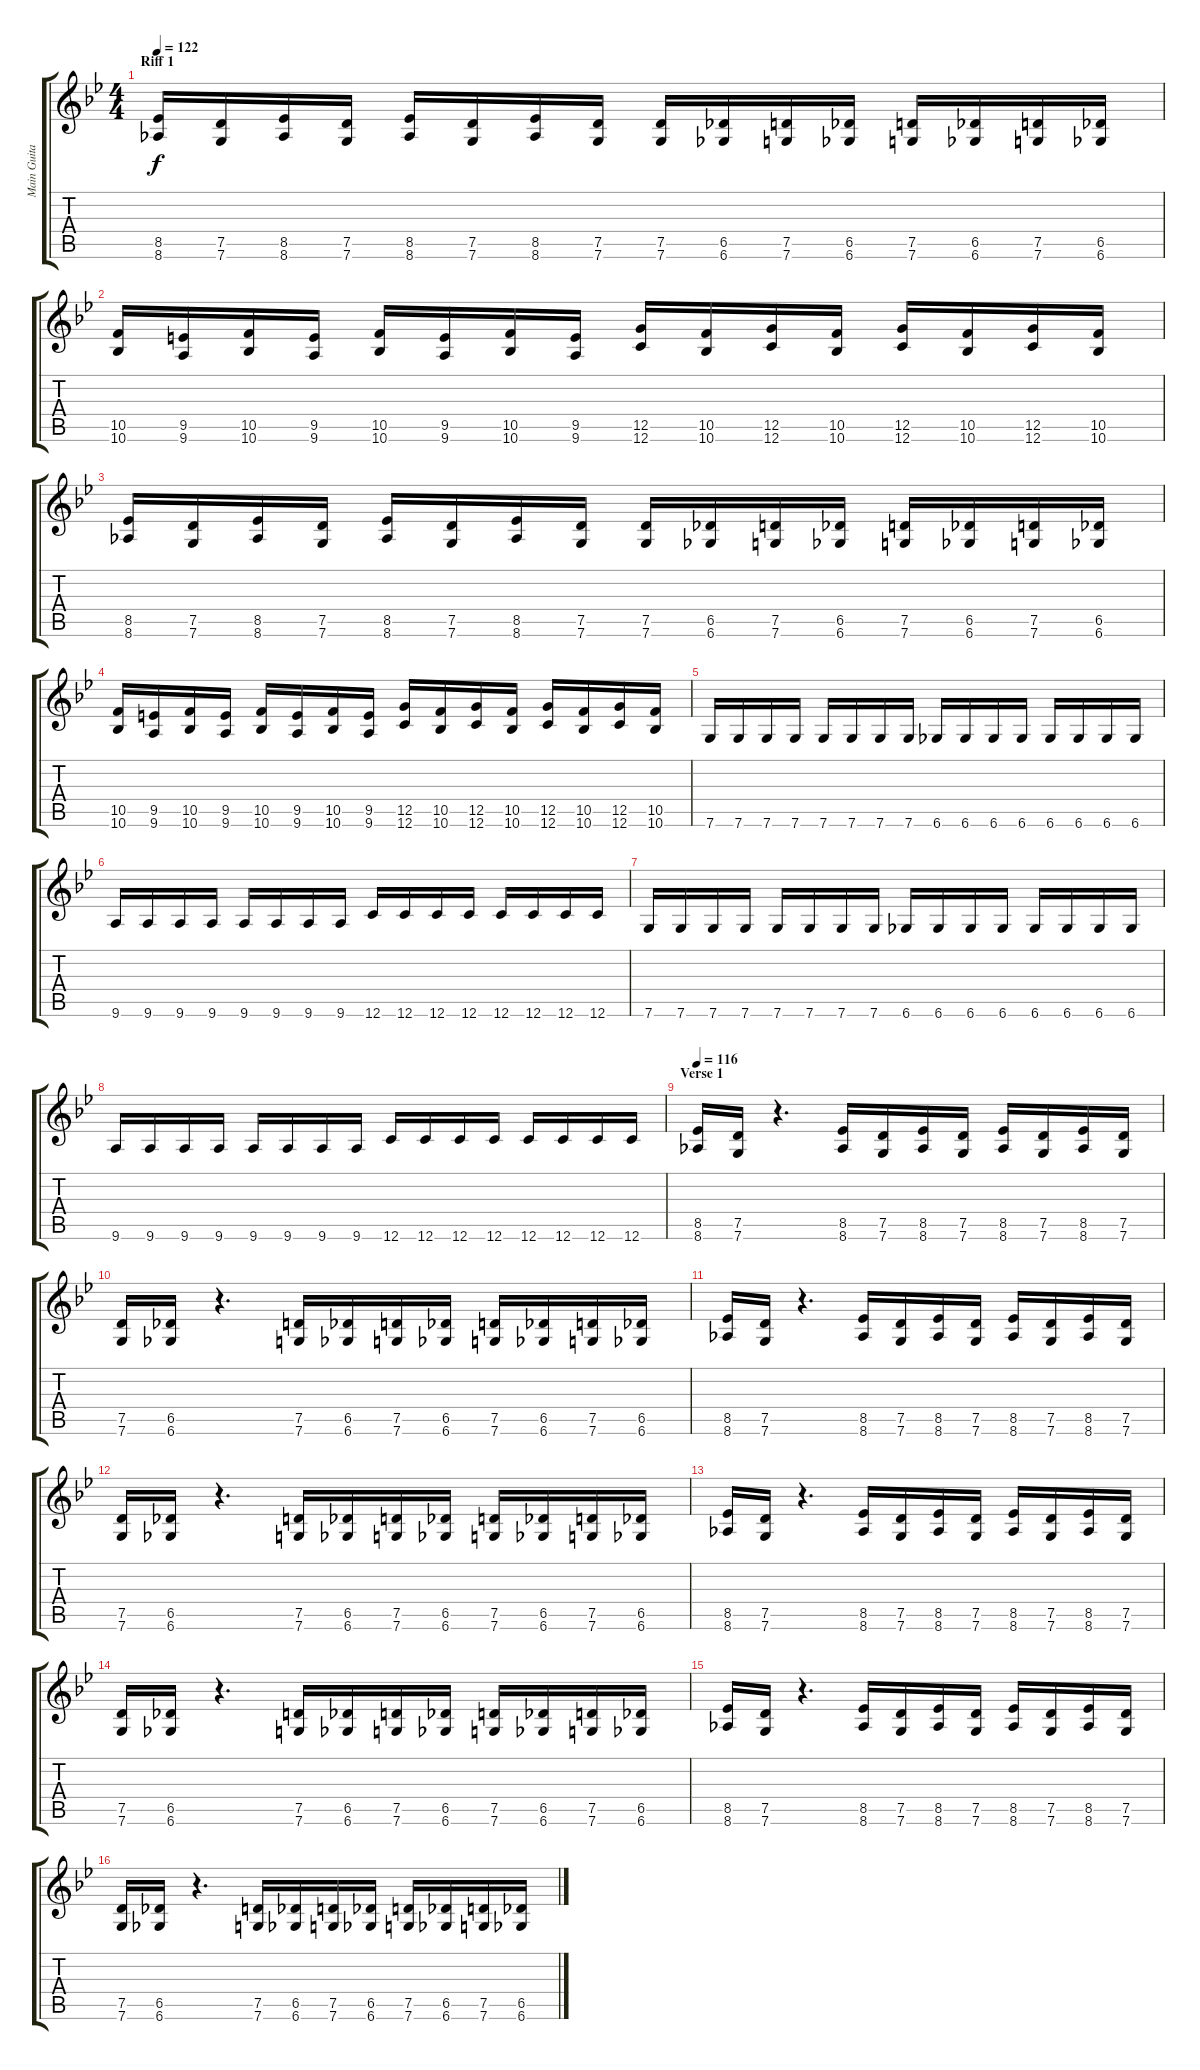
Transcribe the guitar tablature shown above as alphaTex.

\track ("Main Guitar" "Main Guita") {instrument overdrivenguitar}
\staff {score tabs}
\tuning (D4 A3 F3 C3 G2 C2) {hide}
\ts (4 4)
\section ("" "Riff 1")
\tempo 122
\clef g2
\ks gminor
(8.5 8.6).16{dy f} (7.5 7.6).16 (8.5 8.6).16 (7.5 7.6).16 (8.5 8.6).16 (7.5 7.6).16 (8.5 8.6).16 (7.5 7.6).16 (7.5 7.6).16 (6.5 6.6).16 (7.5 7.6).16 (6.5 6.6).16 (7.5 7.6).16 (6.5 6.6).16 (7.5 7.6).16 (6.5 6.6).16 |
(10.5 10.6).16 (9.5 9.6).16 (10.5 10.6).16 (9.5 9.6).16 (10.5 10.6).16 (9.5 9.6).16 (10.5 10.6).16 (9.5 9.6).16 (12.5 12.6).16 (10.5 10.6).16 (12.5 12.6).16 (10.5 10.6).16 (12.5 12.6).16 (10.5 10.6).16 (12.5 12.6).16 (10.5 10.6).16 |
(8.5 8.6).16 (7.5 7.6).16 (8.5 8.6).16 (7.5 7.6).16 (8.5 8.6).16 (7.5 7.6).16 (8.5 8.6).16 (7.5 7.6).16 (7.5 7.6).16 (6.5 6.6).16 (7.5 7.6).16 (6.5 6.6).16 (7.5 7.6).16 (6.5 6.6).16 (7.5 7.6).16 (6.5 6.6).16 |
(10.5 10.6).16 (9.5 9.6).16 (10.5 10.6).16 (9.5 9.6).16 (10.5 10.6).16 (9.5 9.6).16 (10.5 10.6).16 (9.5 9.6).16 (12.5 12.6).16 (10.5 10.6).16 (12.5 12.6).16 (10.5 10.6).16 (12.5 12.6).16 (10.5 10.6).16 (12.5 12.6).16 (10.5 10.6).16 |
7.6.16 7.6.16 7.6.16 7.6.16 7.6.16 7.6.16 7.6.16 7.6.16 6.6.16 6.6.16 6.6.16 6.6.16 6.6.16 6.6.16 6.6.16 6.6.16 |
9.6.16 9.6.16 9.6.16 9.6.16 9.6.16 9.6.16 9.6.16 9.6.16 12.6.16 12.6.16 12.6.16 12.6.16 12.6.16 12.6.16 12.6.16 12.6.16 |
7.6.16 7.6.16 7.6.16 7.6.16 7.6.16 7.6.16 7.6.16 7.6.16 6.6.16 6.6.16 6.6.16 6.6.16 6.6.16 6.6.16 6.6.16 6.6.16 |
9.6.16 9.6.16 9.6.16 9.6.16 9.6.16 9.6.16 9.6.16 9.6.16 12.6.16 12.6.16 12.6.16 12.6.16 12.6.16 12.6.16 12.6.16 12.6.16 |
\section ("" "Verse 1")
\tempo 116
(8.5 8.6).16 (7.5 7.6).16 r.4{d} (8.5 8.6).16 (7.5 7.6).16 (8.5 8.6).16 (7.5 7.6).16 (8.5 8.6).16 (7.5 7.6).16 (8.5 8.6).16 (7.5 7.6).16 |
(7.5 7.6).16 (6.5 6.6).16 r.4{d} (7.5 7.6).16 (6.5 6.6).16 (7.5 7.6).16 (6.5 6.6).16 (7.5 7.6).16 (6.5 6.6).16 (7.5 7.6).16 (6.5 6.6).16 |
(8.5 8.6).16 (7.5 7.6).16 r.4{d} (8.5 8.6).16 (7.5 7.6).16 (8.5 8.6).16 (7.5 7.6).16 (8.5 8.6).16 (7.5 7.6).16 (8.5 8.6).16 (7.5 7.6).16 |
(7.5 7.6).16 (6.5 6.6).16 r.4{d} (7.5 7.6).16 (6.5 6.6).16 (7.5 7.6).16 (6.5 6.6).16 (7.5 7.6).16 (6.5 6.6).16 (7.5 7.6).16 (6.5 6.6).16 |
(8.5 8.6).16 (7.5 7.6).16 r.4{d} (8.5 8.6).16 (7.5 7.6).16 (8.5 8.6).16 (7.5 7.6).16 (8.5 8.6).16 (7.5 7.6).16 (8.5 8.6).16 (7.5 7.6).16 |
(7.5 7.6).16 (6.5 6.6).16 r.4{d} (7.5 7.6).16 (6.5 6.6).16 (7.5 7.6).16 (6.5 6.6).16 (7.5 7.6).16 (6.5 6.6).16 (7.5 7.6).16 (6.5 6.6).16 |
(8.5 8.6).16 (7.5 7.6).16 r.4{d} (8.5 8.6).16 (7.5 7.6).16 (8.5 8.6).16 (7.5 7.6).16 (8.5 8.6).16 (7.5 7.6).16 (8.5 8.6).16 (7.5 7.6).16 |
(7.5 7.6).16 (6.5 6.6).16 r.4{d} (7.5 7.6).16 (6.5 6.6).16 (7.5 7.6).16 (6.5 6.6).16 (7.5 7.6).16 (6.5 6.6).16 (7.5 7.6).16 (6.5 6.6).16
